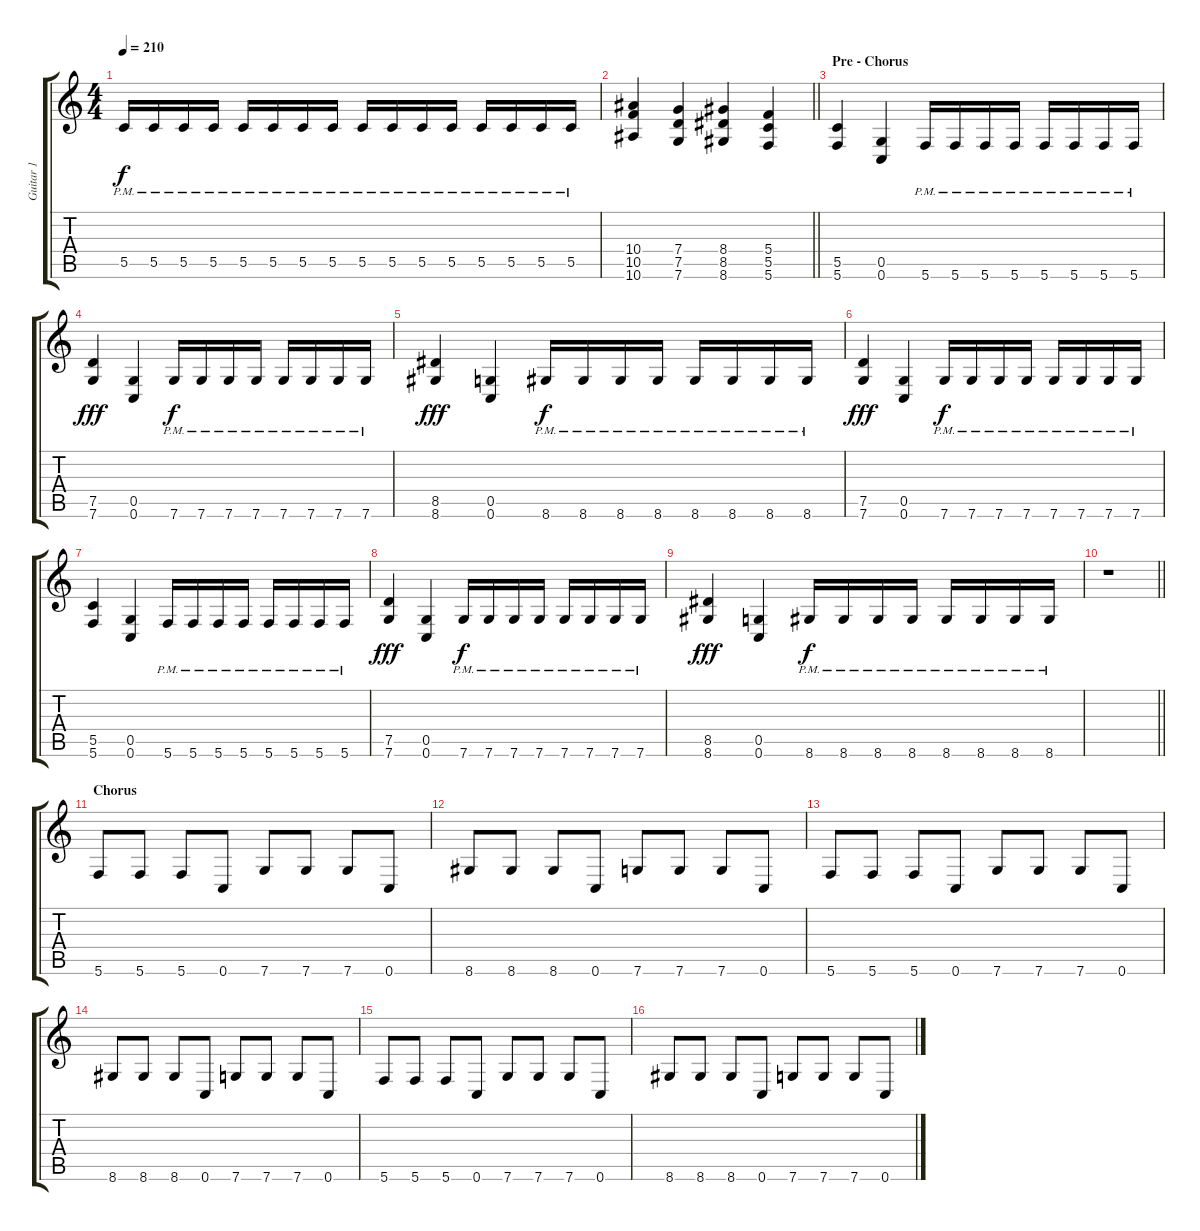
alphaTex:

\track ("Guitar 1" "Guitar 1") {instrument overdrivenguitar}
\staff {score tabs}
\tuning (D4 A3 F3 C3 G2 C2) {hide}
\ts (4 4)
\tempo 210
\clef g2
\ks c
5.5{pm}.16{dy f} 5.5{pm}.16 5.5{pm}.16 5.5{pm}.16 5.5{pm}.16 5.5{pm}.16 5.5{pm}.16 5.5{pm}.16 5.5{pm}.16 5.5{pm}.16 5.5{pm}.16 5.5{pm}.16 5.5{pm}.16 5.5{pm}.16 5.5{pm}.16 5.5{pm}.16 |
\barLineRight lightlight
(10.4 10.5 10.6).4 (7.4 7.5 7.6).4 (8.4 8.5 8.6).4 (5.4 5.5 5.6).4 |
\section ("" "Pre - Chorus")
(5.5 5.6).4 (0.5 0.6).4 5.6{pm}.16 5.6{pm}.16 5.6{pm}.16 5.6{pm}.16 5.6{pm}.16 5.6{pm}.16 5.6{pm}.16 5.6{pm}.16 |
(7.5 7.6).4{dy fff} (0.5 0.6).4 7.6{pm}.16{dy f} 7.6{pm}.16 7.6{pm}.16 7.6{pm}.16 7.6{pm}.16 7.6{pm}.16 7.6{pm}.16 7.6{pm}.16 |
(8.5 8.6).4{dy fff} (0.5 0.6).4 8.6{pm}.16{dy f} 8.6{pm}.16 8.6{pm}.16 8.6{pm}.16 8.6{pm}.16 8.6{pm}.16 8.6{pm}.16 8.6{pm}.16 |
(7.5 7.6).4{dy fff} (0.5 0.6).4 7.6{pm}.16{dy f} 7.6{pm}.16 7.6{pm}.16 7.6{pm}.16 7.6{pm}.16 7.6{pm}.16 7.6{pm}.16 7.6{pm}.16 |
(5.5 5.6).4 (0.5 0.6).4 5.6{pm}.16 5.6{pm}.16 5.6{pm}.16 5.6{pm}.16 5.6{pm}.16 5.6{pm}.16 5.6{pm}.16 5.6{pm}.16 |
(7.5 7.6).4{dy fff} (0.5 0.6).4 7.6{pm}.16{dy f} 7.6{pm}.16 7.6{pm}.16 7.6{pm}.16 7.6{pm}.16 7.6{pm}.16 7.6{pm}.16 7.6{pm}.16 |
(8.5 8.6).4{dy fff} (0.5 0.6).4 8.6{pm}.16{dy f} 8.6{pm}.16 8.6{pm}.16 8.6{pm}.16 8.6{pm}.16 8.6{pm}.16 8.6{pm}.16 8.6{pm}.16 |
\barLineRight lightlight
r.1 |
\section ("" "Chorus")
5.6.8 5.6.8 5.6.8 0.6.8 7.6.8 7.6.8 7.6.8 0.6.8 |
8.6.8 8.6.8 8.6.8 0.6.8 7.6.8 7.6.8 7.6.8 0.6.8 |
5.6.8 5.6.8 5.6.8 0.6.8 7.6.8 7.6.8 7.6.8 0.6.8 |
8.6.8 8.6.8 8.6.8 0.6.8 7.6.8 7.6.8 7.6.8 0.6.8 |
5.6.8 5.6.8 5.6.8 0.6.8 7.6.8 7.6.8 7.6.8 0.6.8 |
8.6.8 8.6.8 8.6.8 0.6.8 7.6.8 7.6.8 7.6.8 0.6.8
